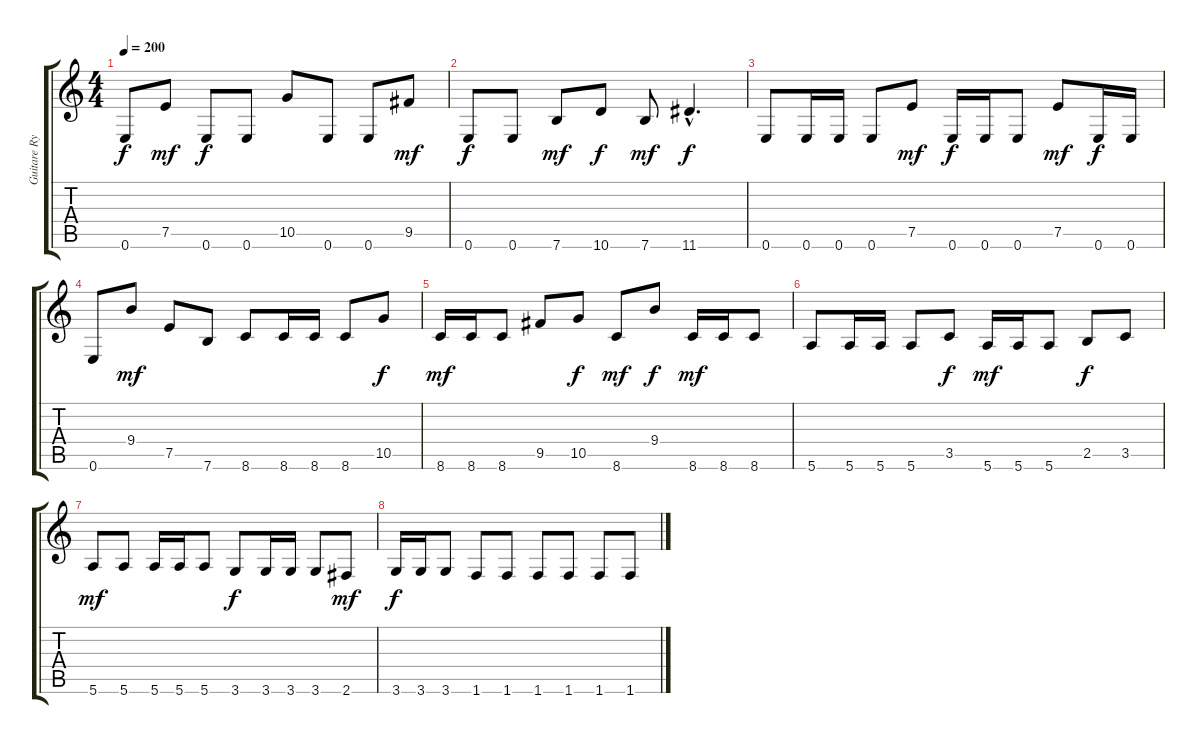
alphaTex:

\track ("Guitare Rythm" "Guitare Ry") {instrument overdrivenguitar}
\staff {score tabs}
\tuning (E4 B3 G3 D3 A2 E2) {hide}
\ts (4 4)
\tempo 200
\clef g2
\ks c
0.6.8{dy f} 7.5.8{dy mf} 0.6.8{dy f} 0.6.8 10.5.8 0.6.8 0.6.8 9.5.8{dy mf} |
0.6.8{dy f} 0.6.8 7.6.8{dy mf} 10.6.8{dy f} 7.6.8{dy mf} 11.6{hac}.4{d dy f} |
0.6.8 0.6.16 0.6.16 0.6.8 7.5.8{dy mf} 0.6.16{dy f} 0.6.16 0.6.8 7.5.8{dy mf} 0.6.16{dy f} 0.6.16 |
0.6.8 9.4.8{dy mf} 7.5.8 7.6.8 8.6.8 8.6.16 8.6.16 8.6.8 10.5.8{dy f} |
8.6.16{dy mf} 8.6.16 8.6.8 9.5.8 10.5.8{dy f} 8.6.8{dy mf} 9.4.8{dy f} 8.6.16{dy mf} 8.6.16 8.6.8 |
5.6.8 5.6.16 5.6.16 5.6.8 3.5.8{dy f} 5.6.16{dy mf} 5.6.16 5.6.8 2.5.8{dy f} 3.5.8 |
5.6.8{dy mf} 5.6.8 5.6.16 5.6.16 5.6.8 3.6.8{dy f} 3.6.16 3.6.16 3.6.8 2.6.8{dy mf} |
3.6.16{dy f} 3.6.16 3.6.8 1.6.8 1.6.8 1.6.8 1.6.8 1.6.8 1.6.8
